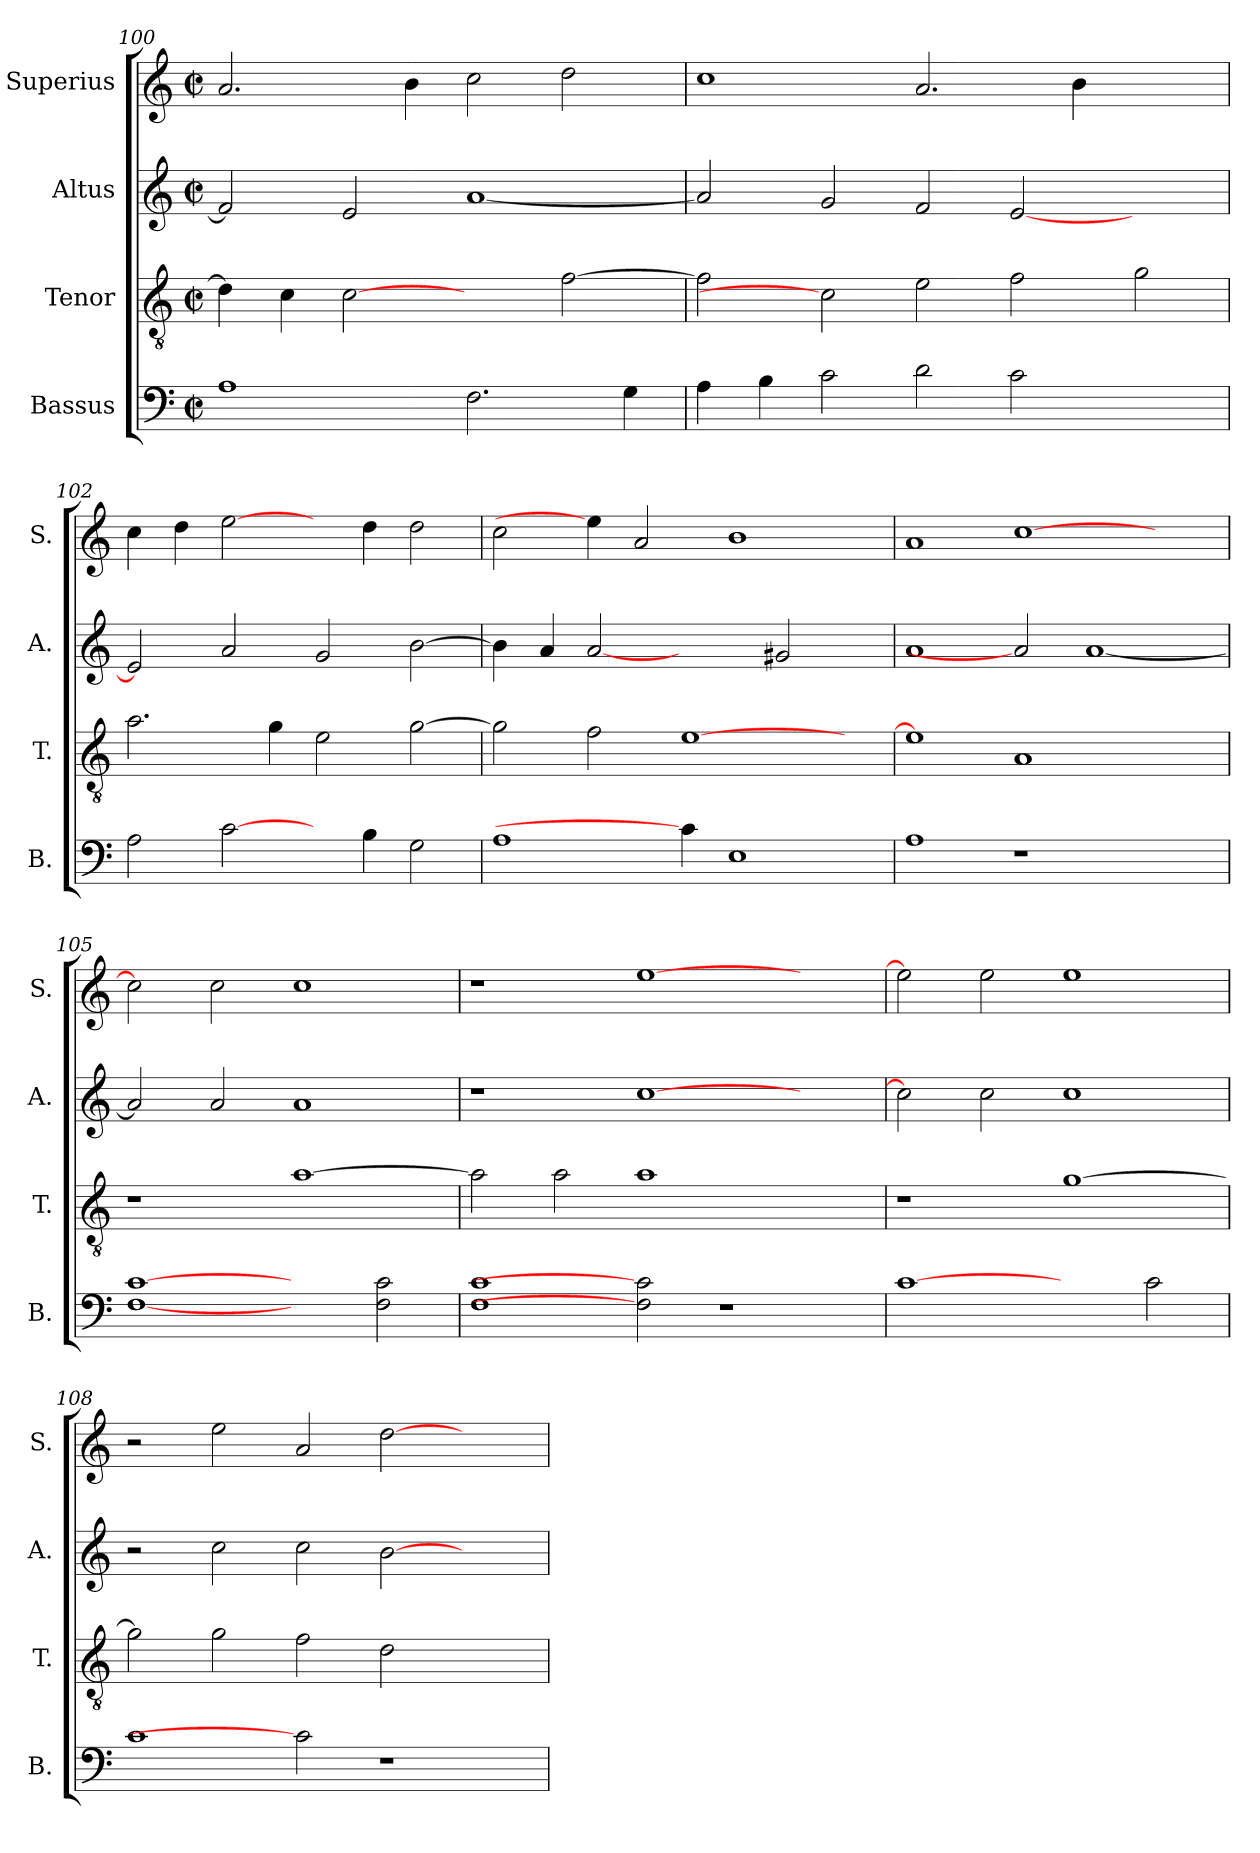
**kern	**kern	**kern	**kern
*part4	*part3	*part2	*part1
*staff4	*staff3	*staff2	*staff1
*I"Bassus	*I"Tenor	*I"Altus	*I"Superius
*I'B.	*I'T.	*I'A.	*I'S.
*clefF4	*clefGv2	*clefG2	*clefG2
*	*ITrd7c12	*	*
*k[]	*k[]	*k[]	*k[]
*C:	*C:	*C:	*C:
*M2/2	*M2/2	*M2/2	*M2/2
*met(c|)	*met(c|)	*met(c|)	*met(c|)
=100	=100	=100	=100
1Ai	4Di\]	2fi/]	2.ai/
.	4Ci\	.	.
.	[2Ci	2ei/	.
.	.	.	4bi\
2.Fi\	2ryy	[<1ai	2cci\
.	[>2Fi\	.	2ddi\
4Gi\	.	.	.
=101	=101	=101	=101
4Ai\	2Fi\]	2ai/]	1cci
4Bi\	.	.	.
2ci\	2Ci]	2gi/	.
2di\	2Ei\	2fi/	2.ai/
2ci\	2Fi\	[<2ei/	.
.	.	.	4bi\
2ryy	2Gi\	2ryy	2ryy
=102	=102	=102	=102
2Ai\	2.Ai\	2ei/]	4cci\
.	.	.	4ddi\
[2ci\	.	2ai/	[2eei\
.	4Gi\	.	.
4ryy	2Ei\	2gi/	4ryy
4Bi\	.	.	4ddi\
2Gi\	[>2Gi\	[>2bi\	2ddi\
!!LO:PB:g=z
=103	=103	=103	=103
1Ai	2Gi\]	4bi\]	2cci\
.	.	4ai/	.
.	2Fi\	[2ai	4eei\]
.	.	.	2ai/
4ci\]	[>1Ei	2ryy	.
1Ei	.	.	1bi
.	.	2g#Xi/	.
.	4ryy	4ryy	.
=104	=104	=104	=104
1Ai	1Ei]	1ai	1ai
1r	1AAi	2ai]	[>1cci
.	.	[<1ai	.
2ryy	2ryy	.	2ryy
=105	=105	=105	=105
[1Fi [1ci	1r	2ai/]	2cci\]
.	.	2ai/	2cci\
2ryy	[>1Ai	1ai	1cci
2Fi\ 2ci	.	.	.
=106	=106	=106	=106
1Fi 1ci	2Ai\]	1r	1r
.	2Ai\	.	.
2Fi] 2ci]	1Ai	[>1cci	[>1eei
1r	.	.	.
.	2ryy	2ryy	2ryy
=107	=107	=107	=107
[1ci	1r	2cci\]	2eei\]
.	.	2cci\	2eei\
2ryy	[>1Gi	1cci	1eei
2ci\	.	.	.
!!LO:LB:g=z
=108	=108	=108	=108
1ci	2Gi\]	2r	2r
.	2Gi\	2cci\	2eei\
2ci]	2Fi\	2cci\	2ai/
1r	2Di\	[>2bi\	[>2ddi\
.	2ryy	2ryy	2ryy
=	=	=	=
*-	*-	*-	*-
